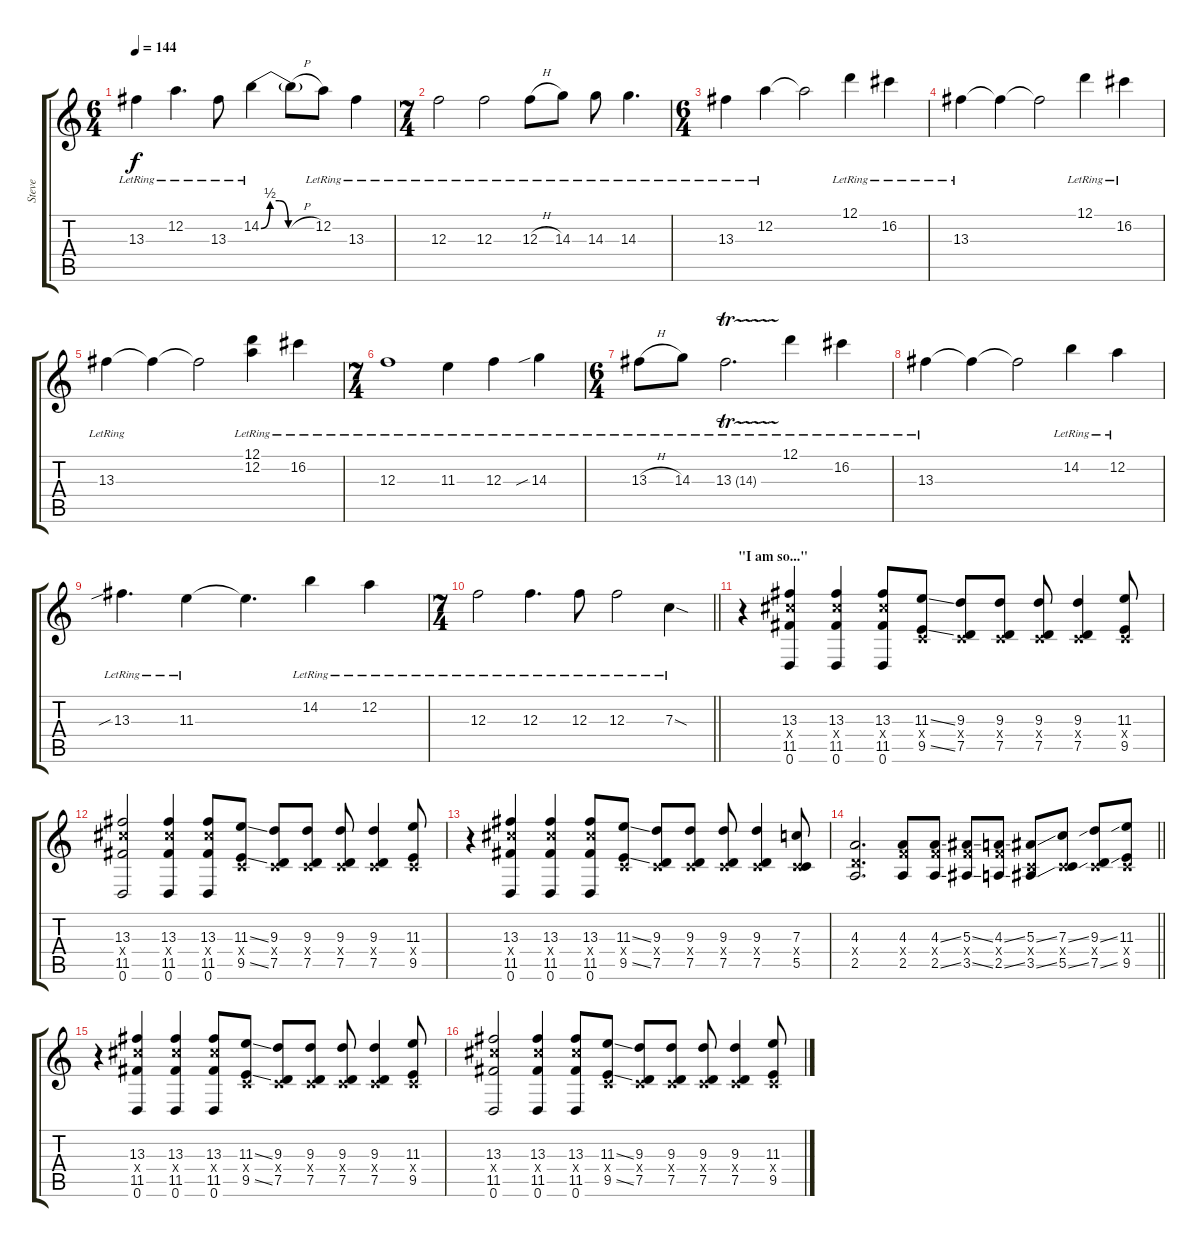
\track ("Steve" "Steve") {instrument distortionguitar}
\staff {score tabs}
\tuning (D4 A3 F3 C3 G2 D2) {hide}
\ts (6 4)
\tempo 144
\clef g2
\ks c
13.3{lr}.4{dy f} 12.2{lr}.4{d} 13.3{lr}.8 14.2{be (custom 0 0 10 2 20 2 30 0 60 0) lr}.4 14.2{h t}.8 12.2{lr}.8 13.3{lr}.4 |
\ts (7 4)
12.3{lr}.2 12.3{lr}.2 12.3{h lr}.8 14.3{lr}.8 14.3{lr}.8 14.3{lr}.4{d} |
\ts (6 4)
13.3{lr}.4 12.2{lr}.4 12.2{t}.2 12.1{lr}.4 16.2{lr}.4 |
13.3{lr}.4 13.3{t}.4 13.3{t}.2 12.1{lr}.4 16.2{lr}.4 |
13.3{lr}.4 13.3{t}.4 13.3{t}.2 (12.1{lr} 12.2).4 16.2{lr}.4 |
\ts (7 4)
12.3{lr}.1 11.3{lr}.4 12.3{lr}.4 14.3{sib lr}.4 |
\ts (6 4)
13.3{h lr}.8 14.3{lr}.8 13.3{tr (14 32) lr}.2{d} 12.1{lr}.4 16.2{lr}.4 |
13.3{lr}.4 13.3{t}.4 13.3{t}.2 14.2{lr}.4 12.2{lr}.4 |
13.3{sib lr}.4{d} 11.3{lr}.4 11.3{t}.4{d} 14.2{lr}.4 12.2{lr}.4 |
\ts (7 4)
\barLineRight lightlight
12.3{lr}.2 12.3{lr}.4{d} 12.3{lr}.8 12.3{lr}.2 7.3{sod lr}.4 |
\section ("" "\"I am so...\"")
r.4{instrument distortionguitar} (13.3 13.4{x} 11.5 0.6).4 (13.3 13.4{x} 11.5 0.6).4 (13.3 13.4{x} 11.5 0.6).8 (11.3{ss} 0.4{x} 9.5{ss}).8 (9.3 0.4{x} 7.5).8 (9.3 0.4{x} 7.5).8 (9.3 0.4{x} 7.5).8 (9.3 0.4{x} 7.5).4 (11.3 0.4{x} 9.5).8 |
(13.3 13.4{x} 11.5 0.6).2 (13.3 13.4{x} 11.5 0.6).4 (13.3 13.4{x} 11.5 0.6).8 (11.3{ss} 0.4{x} 9.5{ss}).8 (9.3 0.4{x} 7.5).8 (9.3 0.4{x} 7.5).8 (9.3 0.4{x} 7.5).8 (9.3 0.4{x} 7.5).4 (11.3 0.4{x} 9.5).8 |
r.4 (13.3 13.4{x} 11.5 0.6).4 (13.3 13.4{x} 11.5 0.6).4 (13.3 13.4{x} 11.5 0.6).8 (11.3{ss} 0.4{x} 9.5{ss}).8 (9.3 0.4{x} 7.5).8 (9.3 0.4{x} 7.5).8 (9.3 0.4{x} 7.5).8 (9.3 0.4{x} 7.5).4 (7.3 0.4{x} 5.5).8 |
\barLineRight lightlight
(4.3 2.4{x} 2.5).2{d} (4.3 5.4{x} 2.5).8 (4.3{ss} 5.4{x} 2.5{ss}).8 (5.3{ss} 5.4{x} 3.5{ss}).8 (4.3{ss} 5.4{x} 2.5{ss}).8 (5.3{ss} 0.4{x} 3.5{ss}).8 (7.3{ss} 0.4{x} 5.5{ss}).8 (9.3{ss} 0.4{x} 7.5{ss}).8 (11.3 0.4{x} 9.5).8 |
r.4 (13.3 13.4{x} 11.5 0.6).4 (13.3 13.4{x} 11.5 0.6).4 (13.3 13.4{x} 11.5 0.6).8 (11.3{ss} 0.4{x} 9.5{ss}).8 (9.3 0.4{x} 7.5).8 (9.3 0.4{x} 7.5).8 (9.3 0.4{x} 7.5).8 (9.3 0.4{x} 7.5).4 (11.3 0.4{x} 9.5).8 |
(13.3 13.4{x} 11.5 0.6).2 (13.3 13.4{x} 11.5 0.6).4 (13.3 13.4{x} 11.5 0.6).8 (11.3{ss} 0.4{x} 9.5{ss}).8 (9.3 0.4{x} 7.5).8 (9.3 0.4{x} 7.5).8 (9.3 0.4{x} 7.5).8 (9.3 0.4{x} 7.5).4 (11.3 0.4{x} 9.5).8
